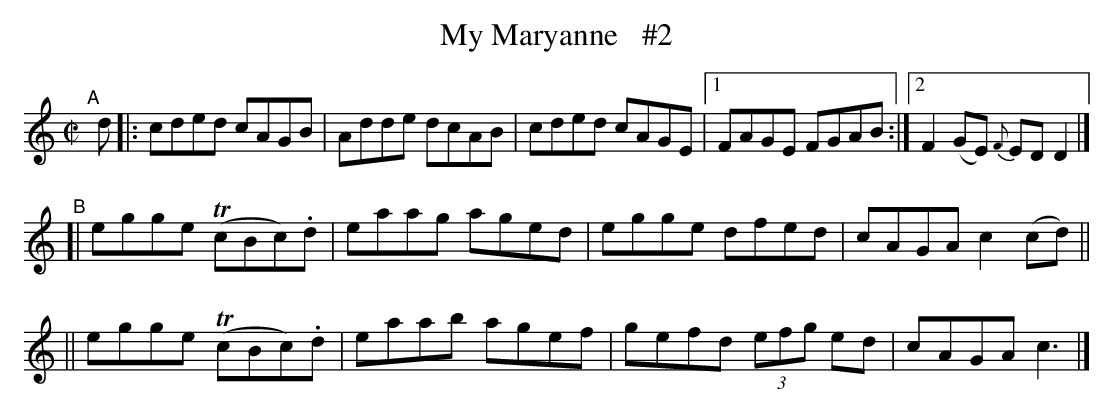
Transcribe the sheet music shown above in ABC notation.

X:1
T: My Maryanne   #2
M: C|
L: 1/8
K: C
"^A"[|] d \
|: cded cAGB | Adde dcAB | cded cAGE |[1 FAGE FGAB :|[2 F2(GE) {F}EDD2 |]
"^B"\
[| egge (TcBc).d | eaag aged | egge dfed | cAGA c2 (cd) ||
|| egge (TcBc).d | eaab agef | gefd (3efg ed | cAGA c3 |]
